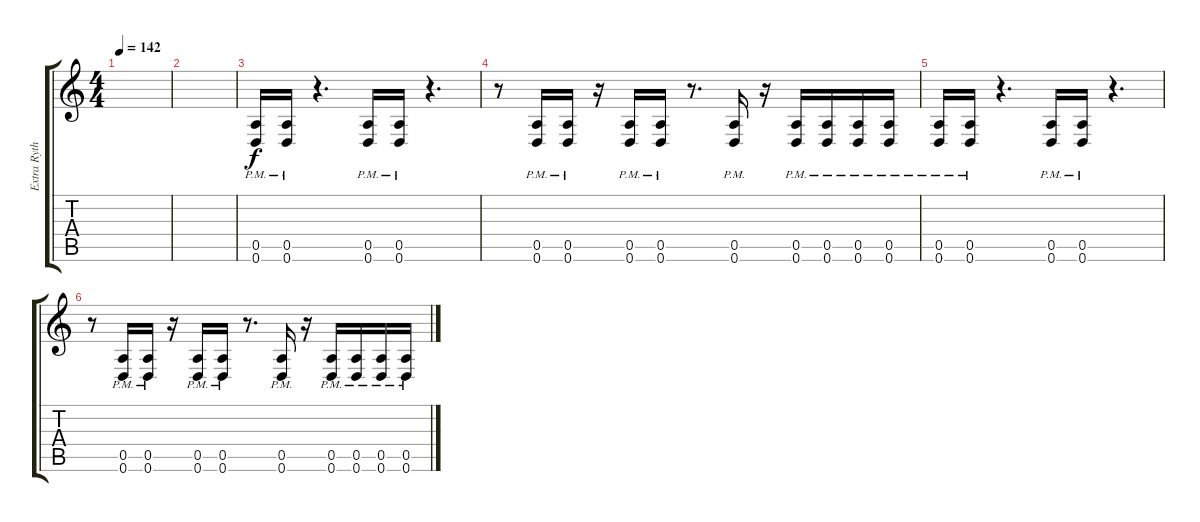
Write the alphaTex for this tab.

\track ("Extra Rythm" "Extra Ryth") {instrument distortionguitar}
\staff {score tabs}
\tuning (E4 B3 G3 D3 A2 D2) {hide}
\ts (4 4)
\tempo 142
\clef g2
\ks c
|
|
(0.5{pm} 0.6{pm}).16{volume 16} (0.5{pm} 0.6{pm}).16 r.4{d} (0.5{pm} 0.6{pm}).16 (0.5{pm} 0.6{pm}).16 r.4{d} |
r.8 (0.5{pm} 0.6{pm}).16 (0.5{pm} 0.6{pm}).16 r.16 (0.5{pm} 0.6{pm}).16 (0.5{pm} 0.6{pm}).16 r.8{d} (0.5{pm} 0.6{pm}).16 r.16 (0.5{pm} 0.6{pm}).16 (0.5{pm} 0.6{pm}).16 (0.5{pm} 0.6{pm}).16 (0.5{pm} 0.6{pm}).16 |
(0.5{pm} 0.6{pm}).16{volume 16} (0.5{pm} 0.6{pm}).16 r.4{d} (0.5{pm} 0.6{pm}).16 (0.5{pm} 0.6{pm}).16 r.4{d} |
r.8 (0.5{pm} 0.6{pm}).16 (0.5{pm} 0.6{pm}).16 r.16 (0.5{pm} 0.6{pm}).16 (0.5{pm} 0.6{pm}).16 r.8{d} (0.5{pm} 0.6{pm}).16 r.16 (0.5{pm} 0.6{pm}).16 (0.5{pm} 0.6{pm}).16 (0.5{pm} 0.6{pm}).16 (0.5{pm} 0.6{pm}).16
